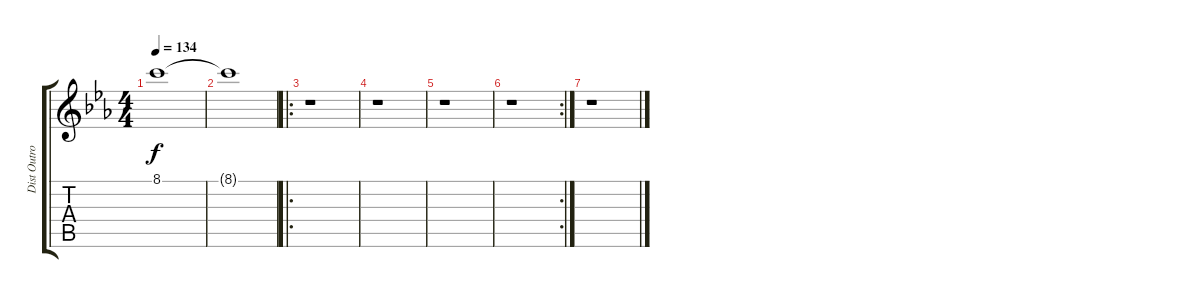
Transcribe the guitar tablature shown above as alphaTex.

\track ("Dist Outro" "Dist Outro") {instrument distortionguitar}
\staff {score tabs}
\tuning (E4 B3 G3 D3 A2 E2) {hide}
\ts (4 4)
\tempo 134
\clef g2
\ks eb
8.1.1{dy f} |
8.1{t}.1 |
\ro
r.1 |
r.1 |
r.1 |
\rc 2
r.1 |
r.1
